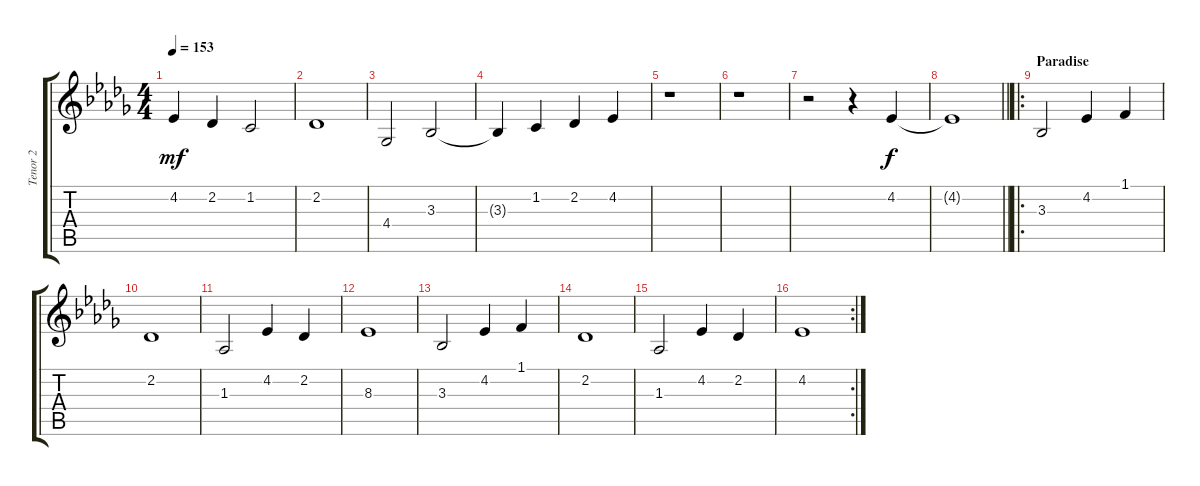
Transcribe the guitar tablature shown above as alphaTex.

\track ("Tenor 2" "Tenor 2") {instrument choiraahs}
\staff {score tabs}
\tuning (E4 B3 G3 D3 A2 E2) {hide}
\ts (4 4)
\tempo 153
\clef g2
\ks bbminor
4.2.4{dy mf} 2.2.4 1.2.2 |
2.2.1 |
4.4.2 3.3.2 |
3.3{t}.4 1.2.4 2.2.4 4.2.4 |
r.1 |
r.1 |
r.2 r.4 4.2.4{dy f} |
\barLineRight lightlight
4.2{t}.1 |
\ro
\section ("" "Paradise")
3.3.2 4.2.4 1.1.4 |
2.2.1 |
1.3.2 4.2.4 2.2.4 |
8.3.1 |
3.3.2 4.2.4 1.1.4 |
2.2.1 |
1.3.2 4.2.4 2.2.4 |
\rc 2
4.2.1
